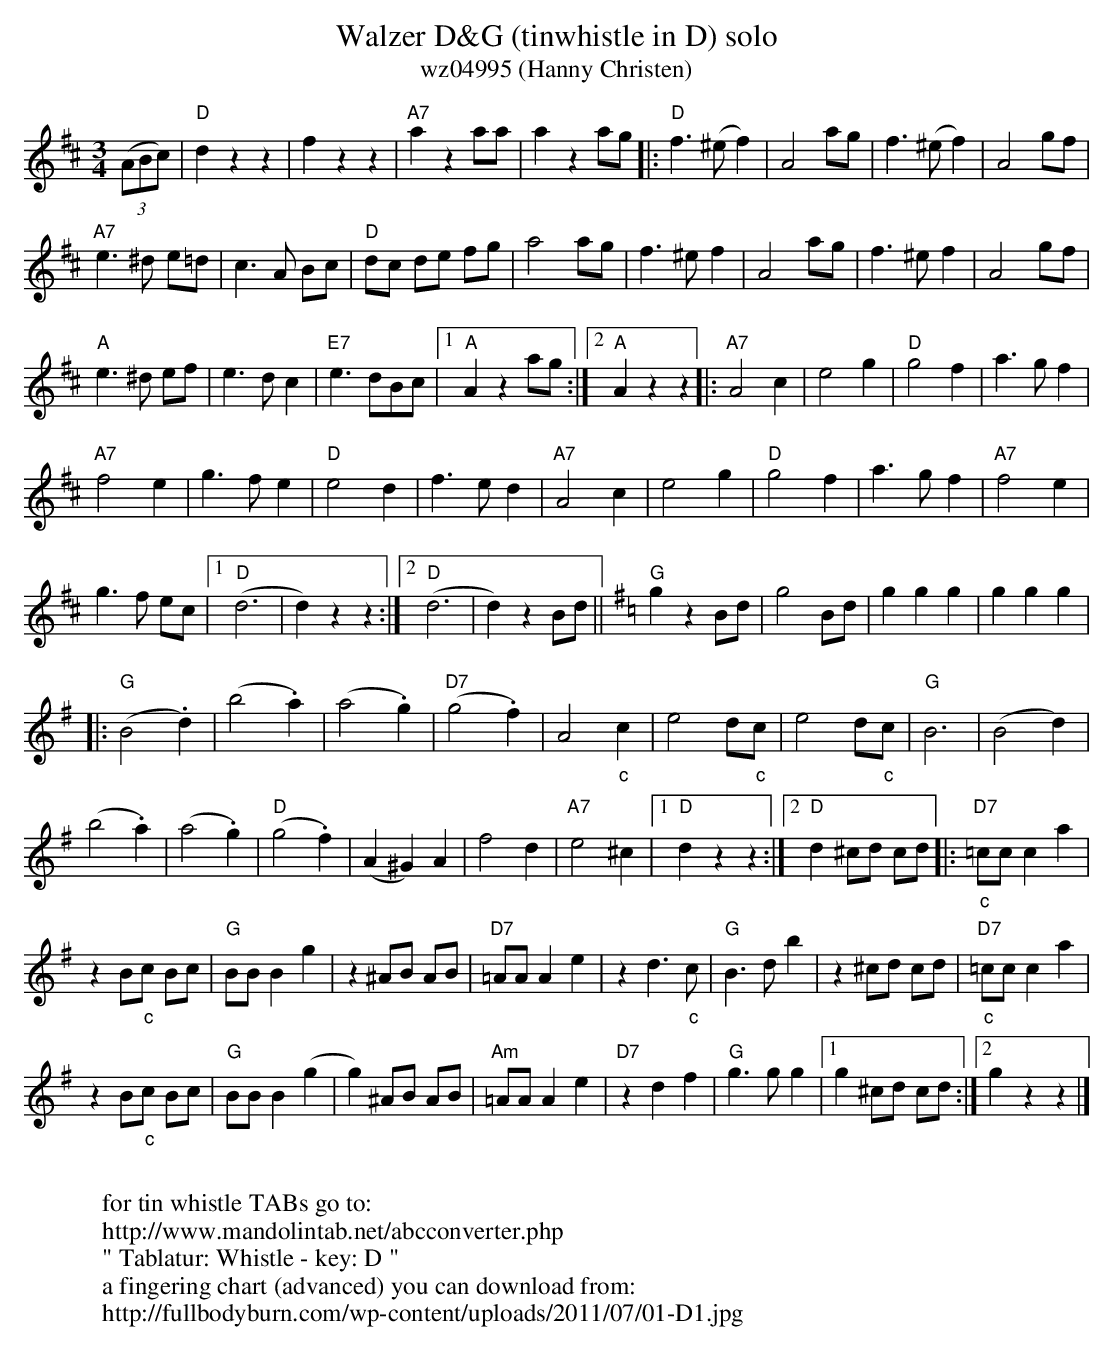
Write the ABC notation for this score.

X:1
T:Walzer D&G (tinwhistle in D) solo
T:wz04995 (Hanny Christen)
M:3/4
L:1/4
K:D transpose=12
((3A/2B/2c/2) | "D"dzz | fzz | "A7"aza/2a/2 | aza/2g/2 |: "D"f>(^ef) | A2 a/2g/2 | f>(^ef) | A2g/2f/2 |
"A7"e>^d e/2=d/2 | c>A B/2c/2 | "D"d/2c/2 d/2e/2 f/2g/2 | a2 a/2g/2 | f>^ef | A2a/2g/2 | f>^ef | A2g/2f/2 |
"A"e>^d e/2f/2 | e>dc | "E7"e>dB/2c/2 |1 "A"Aza/2g/2 :|2 "A"Azz |: "A7"A2c | e2g | "D"g2f | a>gf |
"A7"f2e | g>fe | "D"e2d | f>ed | "A7"A2c | e2g | "D"g2f | a>gf | "A7"f2e |
g>f e/2c/2 |1 ("D"d3 | d)zz :|2 ("D"d3 | d)zB/2d/2 || [K:G] "G"gzB/2d/2 | g2B/2d/2 | ggg | ggg |
|: ("G"B2.d) | (b2.a) | (a2.g) | ("D7"g2.f) | A2"_c"c | e2d/2"_c"c/2 | e2d/2"_c"c/2 | "G"B3 | (B2d) |
(b2.a) | (a2.g) | ("D"g2.f) | (A^G)A | f2d | "A7"e2^c |1 "D"dzz :|2 "D"d^c/2d/2 c/2d/2 |: "D7""_c"=c/2c/2ca |
zB/2"_c"c/2 B/2c/2 | "G"B/2B/2Bg | z^A/2B/2 A/2B/2 | "D7"=A/2A/2Ae | zd>"_c"c | "G"B>db | z^c/2d/2 c/2d/2 | "D7""_c"=c/2c/2 ca |
zB/2"_c"c/2 B/2c/2 | "G"B/2B/2B(g | g)^A/2B/2 A/2B/2 | "Am"=A/2A/2Ae | "D7"zdf | "G"g>gg |1 g^c/2d/2 c/2d/2 :|2 gzz |]
W:
W:for tin whistle TABs go to:
W:http://www.mandolintab.net/abcconverter.php
W:" Tablatur: Whistle - key: D "
W:a fingering chart (advanced) you can download from:
W:http://fullbodyburn.com/wp-content/uploads/2011/07/01-D1.jpg
